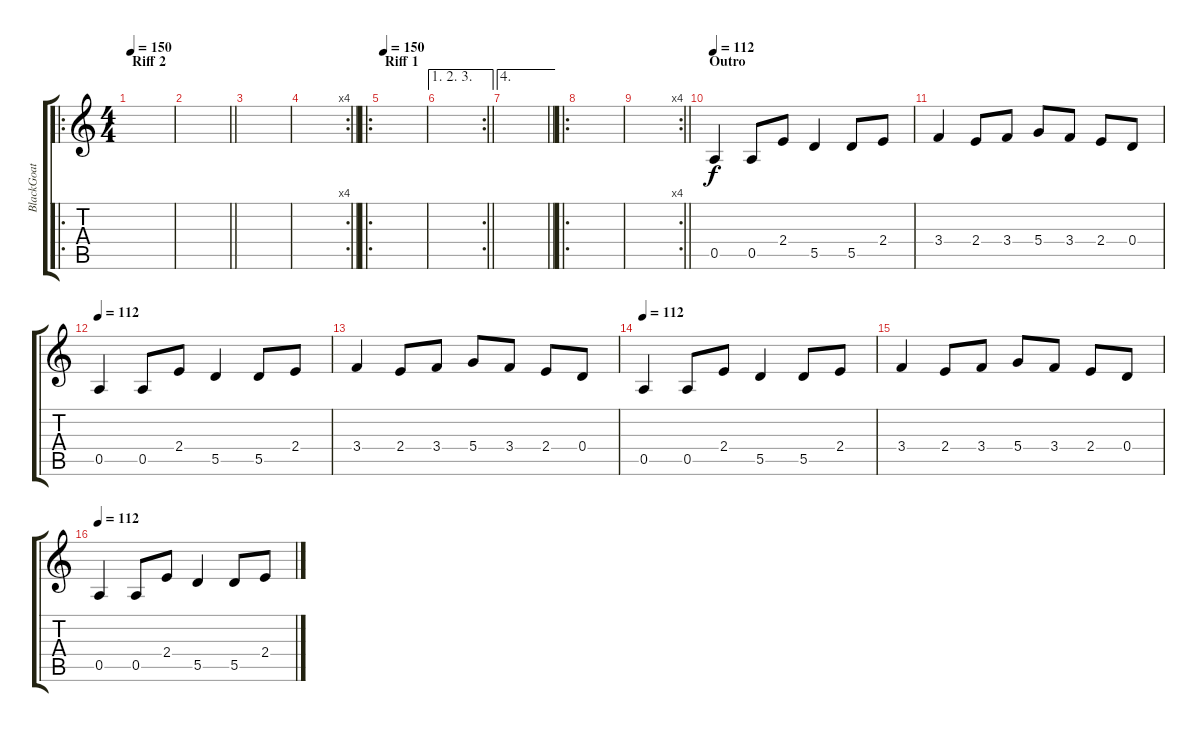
\track ("BlackGoat" "BlackGoat") {instrument acousticguitarsteel}
\staff {score tabs}
\tuning (E4 B3 G3 D3 A2 E2) {hide}
\ro
\ts (4 4)
\section ("" "Riff 2")
\tempo 150
\clef g2
\ks c
|
\barLineRight lightlight
|
|
\rc 4
\barLineRight lightlight
|
\ro
\section ("" "Riff 1")
\tempo 150
|
\ae (1 2 3)
\rc 2
\barLineRight lightlight
|
\ae 4
\barLineRight lightlight
|
\ro
|
\rc 4
\barLineRight lightlight
|
\section ("" "Outro")
\tempo 112
0.5.4 0.5.8 2.4.8 5.5.4 5.5.8 2.4.8 |
3.4.4 2.4.8 3.4.8 5.4.8 3.4.8 2.4.8 0.4.8 |
\tempo 112
0.5.4 0.5.8 2.4.8 5.5.4 5.5.8 2.4.8 |
3.4.4 2.4.8 3.4.8 5.4.8 3.4.8 2.4.8 0.4.8 |
\tempo 112
0.5.4 0.5.8 2.4.8 5.5.4 5.5.8 2.4.8 |
3.4.4 2.4.8 3.4.8 5.4.8 3.4.8 2.4.8 0.4.8 |
\tempo 112
0.5.4 0.5.8 2.4.8 5.5.4 5.5.8 2.4.8
